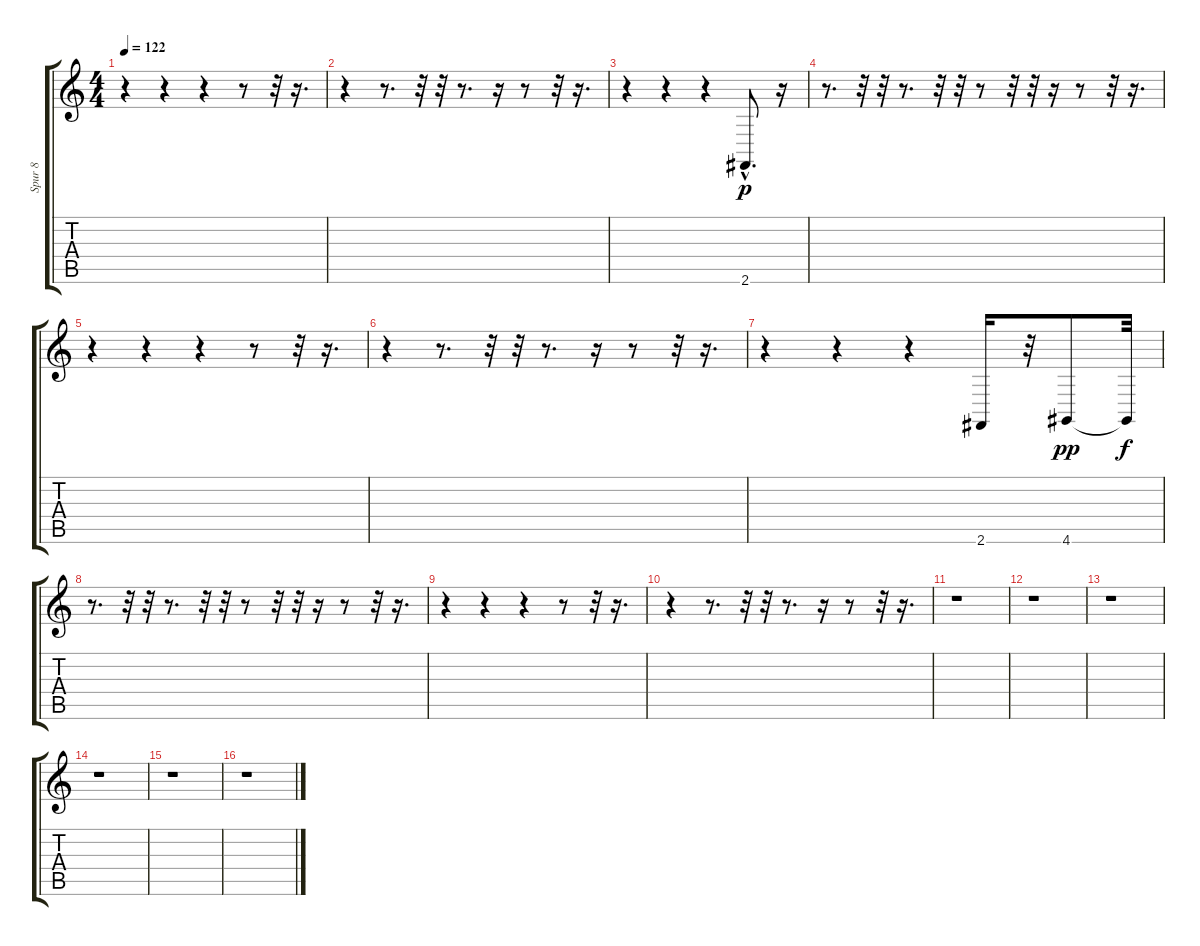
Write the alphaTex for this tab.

\track ("Spur 8" "Spur 8") {instrument drawbarorgan}
\staff {score tabs}
\tuning (E4 B3 G3 D3 A2 E2) {hide}
\ts (4 4)
\tempo 122
\clef g2
\ks c
r.4{dy p} r.4 r.4 r.8 r.32 r.16{d} |
r.4 r.8{d} r.32 r.32 r.8{d} r.16 r.8 r.32 r.16{d} |
r.4 r.4 r.4 2.6{hac}.8{d} r.16 |
r.8{d} r.32 r.32 r.8{d} r.32 r.32 r.8 r.32 r.32 r.16 r.8 r.32 r.16{d} |
r.4 r.4 r.4 r.8 r.32 r.16{d} |
r.4 r.8{d} r.32 r.32 r.8{d} r.16 r.8 r.32 r.16{d} |
r.4 r.4 r.4 2.6.16 r.32 4.6.8{dy pp} 4.6{t}.32{dy f} |
r.8{d} r.32 r.32 r.8{d} r.32 r.32 r.8 r.32 r.32 r.16 r.8 r.32 r.16{d} |
r.4 r.4 r.4 r.8 r.32 r.16{d} |
r.4 r.8{d} r.32 r.32 r.8{d} r.16 r.8 r.32 r.16{d} |
r.1 |
r.1 |
r.1 |
r.1 |
r.1 |
r.1
